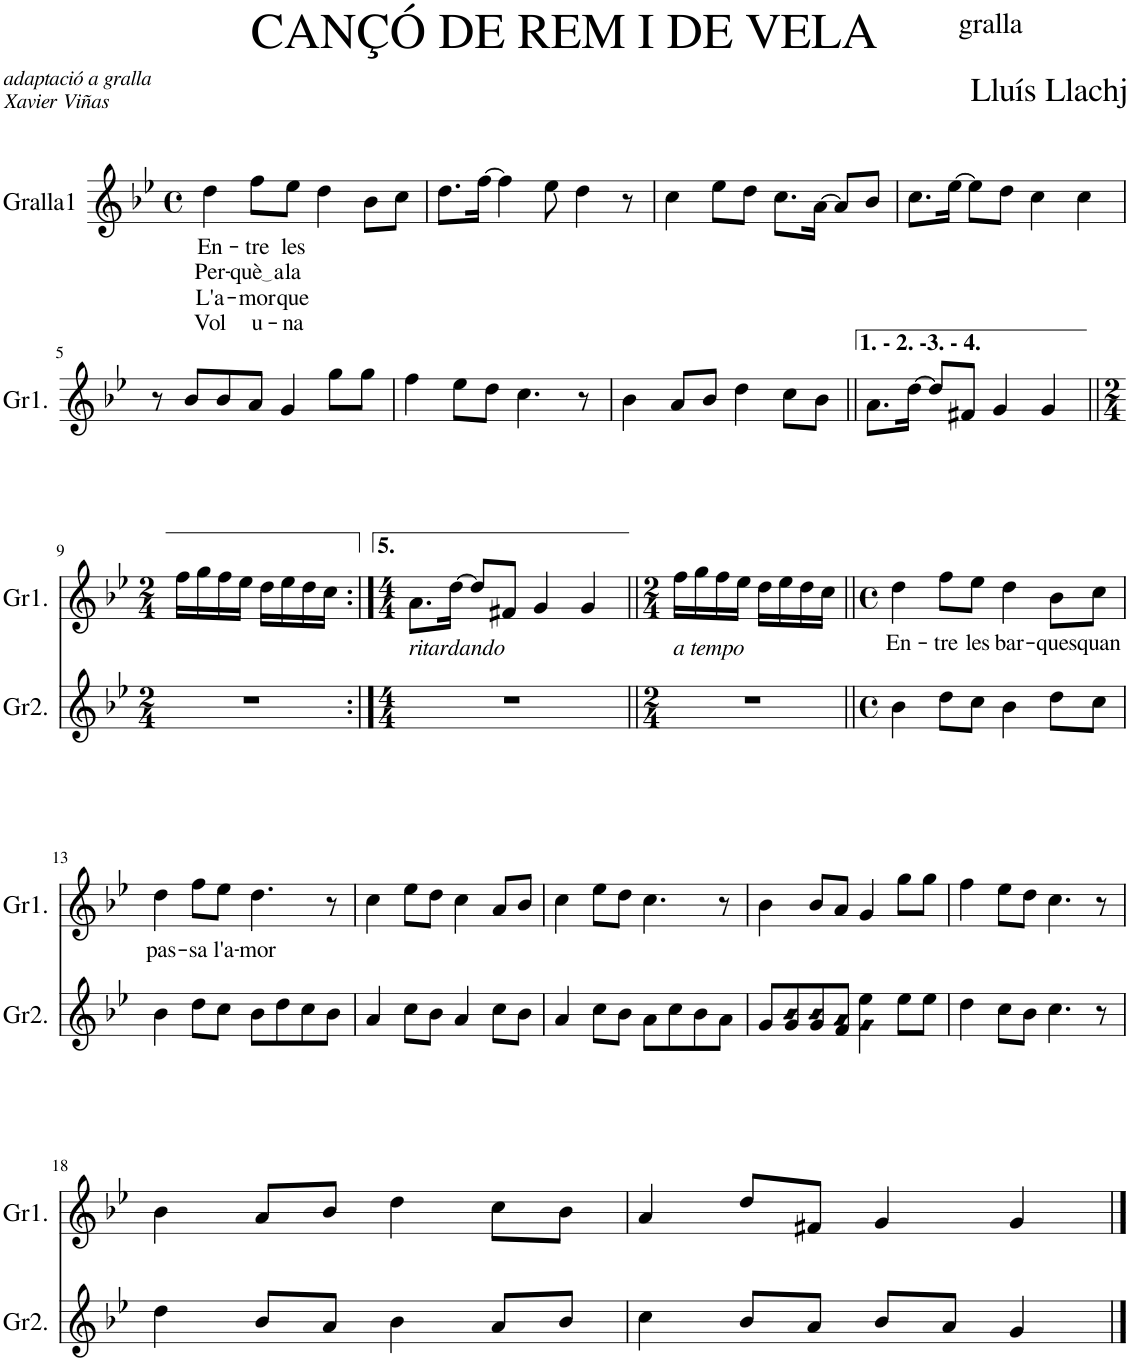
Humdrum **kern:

**kern	**kern	**text	**text	**text	**text
*part2	*part1	*part1	*part1	*part1	*part1
*staff2	*staff1	*staff1	*staff1	*staff1	*staff1
*I"Gralla2	*I"Gralla1	*	*	*	*
*I'Gr2.	*I'Gr1.	*	*	*	*
*stria5	*	*	*	*	*
*clefG2	*clefG2	*	*	*	*
*k[b-e-]	*k[b-e-]	*	*	*	*
*M4/4	*M4/4	*	*	*	*
*met(c)	*met(c)	*	*	*	*
=1	=1	=1	=1	=1	=1
!	!	!LO:LY:b	!LO:LY:b	!LO:LY:b	!LO:LY:b
1r	4dd\	En-	Per-	L'a-	Vol
!	!	!LO:LY:b	!LO:LY:b	!LO:LY:b	!LO:LY:b
.	8ff\L	-tre	què a	-mor	u-
!	!	!LO:LY:b	!LO:LY:b	!LO:LY:b	!LO:LY:b
.	8ee-\J	les	la	que	-na
.	4dd\	.	.	.	.
.	8b-\L	.	.	.	.
.	8cc\J	.	.	.	.
=2	=2	=2	=2	=2	=2
1r	8.dd\L	.	.	.	.
.	[16ff\Jk	.	.	.	.
.	4ff\]	.	.	.	.
.	8ee-\	.	.	.	.
.	4dd\	.	.	.	.
.	8r	.	.	.	.
=3	=3	=3	=3	=3	=3
1r	4cc\	.	.	.	.
.	8ee-\L	.	.	.	.
.	8dd\J	.	.	.	.
.	8.cc\L	.	.	.	.
.	[16a\Jk	.	.	.	.
.	8a/L]	.	.	.	.
.	8b-/J	.	.	.	.
=4	=4	=4	=4	=4	=4
1r	8.cc\L	.	.	.	.
.	[16ee-\Jk	.	.	.	.
.	8ee-\L]	.	.	.	.
.	8dd\J	.	.	.	.
.	4cc\	.	.	.	.
.	4cc\	.	.	.	.
!!LO:LB:g=z
=5	=5	=5	=5	=5	=5
1r	8r	.	.	.	.
.	8b-/L	.	.	.	.
.	8b-/	.	.	.	.
.	8a/J	.	.	.	.
.	4g/	.	.	.	.
.	8gg\L	.	.	.	.
.	8gg\J	.	.	.	.
=6	=6	=6	=6	=6	=6
1r	4ff\	.	.	.	.
.	8ee-\L	.	.	.	.
.	8dd\J	.	.	.	.
.	4.cc\	.	.	.	.
.	8r	.	.	.	.
=7	=7	=7	=7	=7	=7
1r	4b-\	.	.	.	.
.	8a/L	.	.	.	.
.	8b-/J	.	.	.	.
.	4dd\	.	.	.	.
.	8cc\L	.	.	.	.
.	8b-\J	.	.	.	.
=8||	=8||	=8||	=8||	=8||	=8||
1r	8.a\L	.	.	.	.
.	[16dd\Jk	.	.	.	.
.	8dd/L]	.	.	.	.
.	8f#X/J	.	.	.	.
.	4g/	.	.	.	.
.	4g/	.	.	.	.
!!LO:LB:g=z
=9||	=9||	=9||	=9||	=9||	=9||
*M2/4	*M2/4	*	*	*	*
2r	16ff\LL	.	.	.	.
.	16gg\	.	.	.	.
.	16ff\	.	.	.	.
.	16ee-\JJ	.	.	.	.
.	16dd\LL	.	.	.	.
.	16ee-\	.	.	.	.
.	16dd\	.	.	.	.
.	16cc\JJ	.	.	.	.
=10:|!	=10:|!	=10:|!	=10:|!	=10:|!	=10:|!
*M4/4	*M4/4	*	*	*	*
!	!LO:TX:b:i:t=ritardando	!	!	!	!
1r	8.a\L	.	.	.	.
.	[16dd\Jk	.	.	.	.
.	8dd/L]	.	.	.	.
.	8f#X/J	.	.	.	.
.	4g/	.	.	.	.
.	4g/	.	.	.	.
=11||	=11||	=11||	=11||	=11||	=11||
*M2/4	*M2/4	*	*	*	*
!	!LO:TX:b:i:t=a tempo	!	!	!	!
2r	16ff\LL	.	.	.	.
.	16gg\	.	.	.	.
.	16ff\	.	.	.	.
.	16ee-\JJ	.	.	.	.
.	16dd\LL	.	.	.	.
.	16ee-\	.	.	.	.
.	16dd\	.	.	.	.
.	16cc\JJ	.	.	.	.
=12||	=12||	=12||	=12||	=12||	=12||
*M4/4	*M4/4	*	*	*	*
*met(c)	*met(c)	*	*	*	*
!	!	!LO:LY:b	!	!	!
4b-\	4dd\	En-	.	.	.
!	!	!LO:LY:b	!	!	!
8dd\L	8ff\L	-tre	.	.	.
!	!	!LO:LY:b	!	!	!
8cc\J	8ee-\J	les	.	.	.
!	!	!LO:LY:b	!	!	!
4b-\	4dd\	bar-	.	.	.
!	!	!LO:LY:b	!	!	!
8dd\L	8b-\L	-ques	.	.	.
!	!	!LO:LY:b	!	!	!
8cc\J	8cc\J	quan	.	.	.
!!LO:LB:g=z
=13	=13	=13	=13	=13	=13
!	!	!LO:LY:b	!	!	!
4b-\	4dd\	pas-	.	.	.
!	!	!LO:LY:b	!	!	!
8dd\L	8ff\L	-sa	.	.	.
!	!	!LO:LY:b	!	!	!
8cc\J	8ee-\J	l'a-	.	.	.
!	!	!LO:LY:b	!	!	!
8b-\L	4.dd\	-mor	.	.	.
8dd\	.	.	.	.	.
8cc\	.	.	.	.	.
8b-\J	8r	.	.	.	.
=14	=14	=14	=14	=14	=14
4a/	4cc\	.	.	.	.
8cc\L	8ee-\L	.	.	.	.
8b-\J	8dd\J	.	.	.	.
4a/	4cc\	.	.	.	.
8cc\L	8a/L	.	.	.	.
8b-\J	8b-/J	.	.	.	.
=15	=15	=15	=15	=15	=15
4a/	4cc\	.	.	.	.
8cc\L	8ee-\L	.	.	.	.
8b-\J	8dd\J	.	.	.	.
8a\L	4.cc\	.	.	.	.
8cc\	.	.	.	.	.
8b-\	.	.	.	.	.
8a\J	8r	.	.	.	.
=16	=16	=16	=16	=16	=16
8g/L	4b-\	.	.	.	.
!LO:N:n=2:head=diamond	!	!	!	!	!
8g/ 8b-/	.	.	.	.	.
!LO:N:n=2:head=diamond	!	!	!	!	!
8g/ 8b-/	8b-/L	.	.	.	.
!LO:N:n=2:head=diamond	!	!	!	!	!
8f/ 8a/J	8a/J	.	.	.	.
!LO:N:n=1:head=diamond	!	!	!	!	!
4g\ 4ee-\	4g/	.	.	.	.
8ee-\L	8gg\L	.	.	.	.
8ee-\J	8gg\J	.	.	.	.
=17	=17	=17	=17	=17	=17
4dd\	4ff\	.	.	.	.
8cc\L	8ee-\L	.	.	.	.
8b-\J	8dd\J	.	.	.	.
4.cc\	4.cc\	.	.	.	.
8r	8r	.	.	.	.
!!LO:LB:g=z
=18	=18	=18	=18	=18	=18
4dd\	4b-\	.	.	.	.
8b-/L	8a/L	.	.	.	.
8a/J	8b-/J	.	.	.	.
4b-\	4dd\	.	.	.	.
8a/L	8cc\L	.	.	.	.
8b-/J	8b-\J	.	.	.	.
=19	=19	=19	=19	=19	=19
4cc\	4a/	.	.	.	.
8b-/L	8dd/L	.	.	.	.
8a/J	8f#X/J	.	.	.	.
8b-/L	4g/	.	.	.	.
8a/J	.	.	.	.	.
4g/	4g/	.	.	.	.
==	==	==	==	==	==
*-	*-	*-	*-	*-	*-
